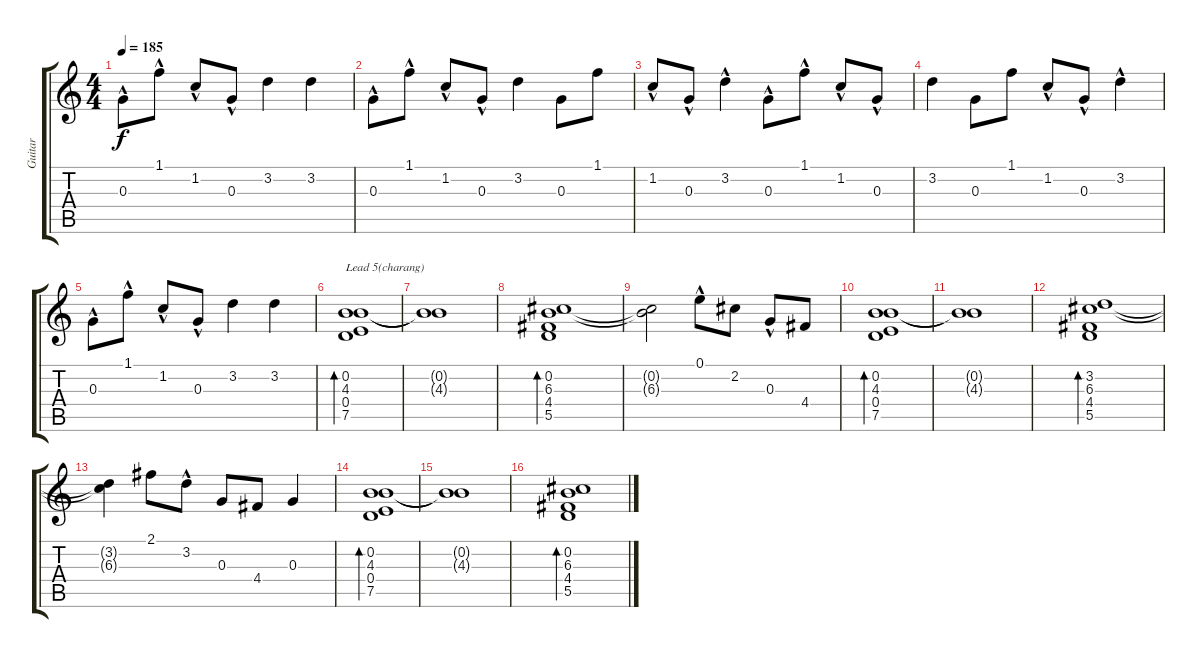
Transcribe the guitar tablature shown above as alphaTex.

\track ("Guitar " "Guitar ") {instrument distortionguitar}
\staff {score tabs}
\tuning (E4 B3 G3 D3 A2 E2) {hide}
\ts (4 4)
\tempo 185
\clef g2
\ks c
0.3{hac}.8{dy f} 1.1{hac}.8 1.2{hac}.8 0.3{hac}.8 3.2.4 3.2.4 |
0.3{hac}.8 1.1{hac}.8 1.2{hac}.8 0.3{hac}.8 3.2.4 0.3.8 1.1.8 |
1.2{hac}.8 0.3{hac}.8 3.2{hac}.4 0.3{hac}.8 1.1{hac}.8 1.2{hac}.8 0.3{hac}.8 |
3.2.4 0.3.8 1.1.8 1.2{hac}.8 0.3{hac}.8 3.2{hac}.4 |
0.3{hac}.8 1.1{hac}.8 1.2{hac}.8 0.3{hac}.8 3.2.4 3.2.4 |
(0.2 4.3 0.4 7.5).1{bd 240 txt "Lead 5(charang)" instrument lead5charang} |
(0.2{t} 4.3{t}).1 |
(0.2 6.3 4.4 5.5).1{bd 240} |
(0.2{t} 6.3{t}).2 0.1{hac}.8 2.2.8 0.3{hac}.8 4.4.8 |
(0.2 4.3 0.4 7.5).1{bd 240} |
(0.2{t} 4.3{t}).1 |
(3.2 6.3 4.4 5.5).1{bd 240} |
(3.2{t} 6.3{t}).4 2.1.8 3.2{hac}.8 0.3.8 4.4.8 0.3.4 |
(0.2 4.3 0.4 7.5).1{bd 240} |
(0.2{t} 4.3{t}).1 |
(0.2 6.3 4.4 5.5).1{bd 240}
